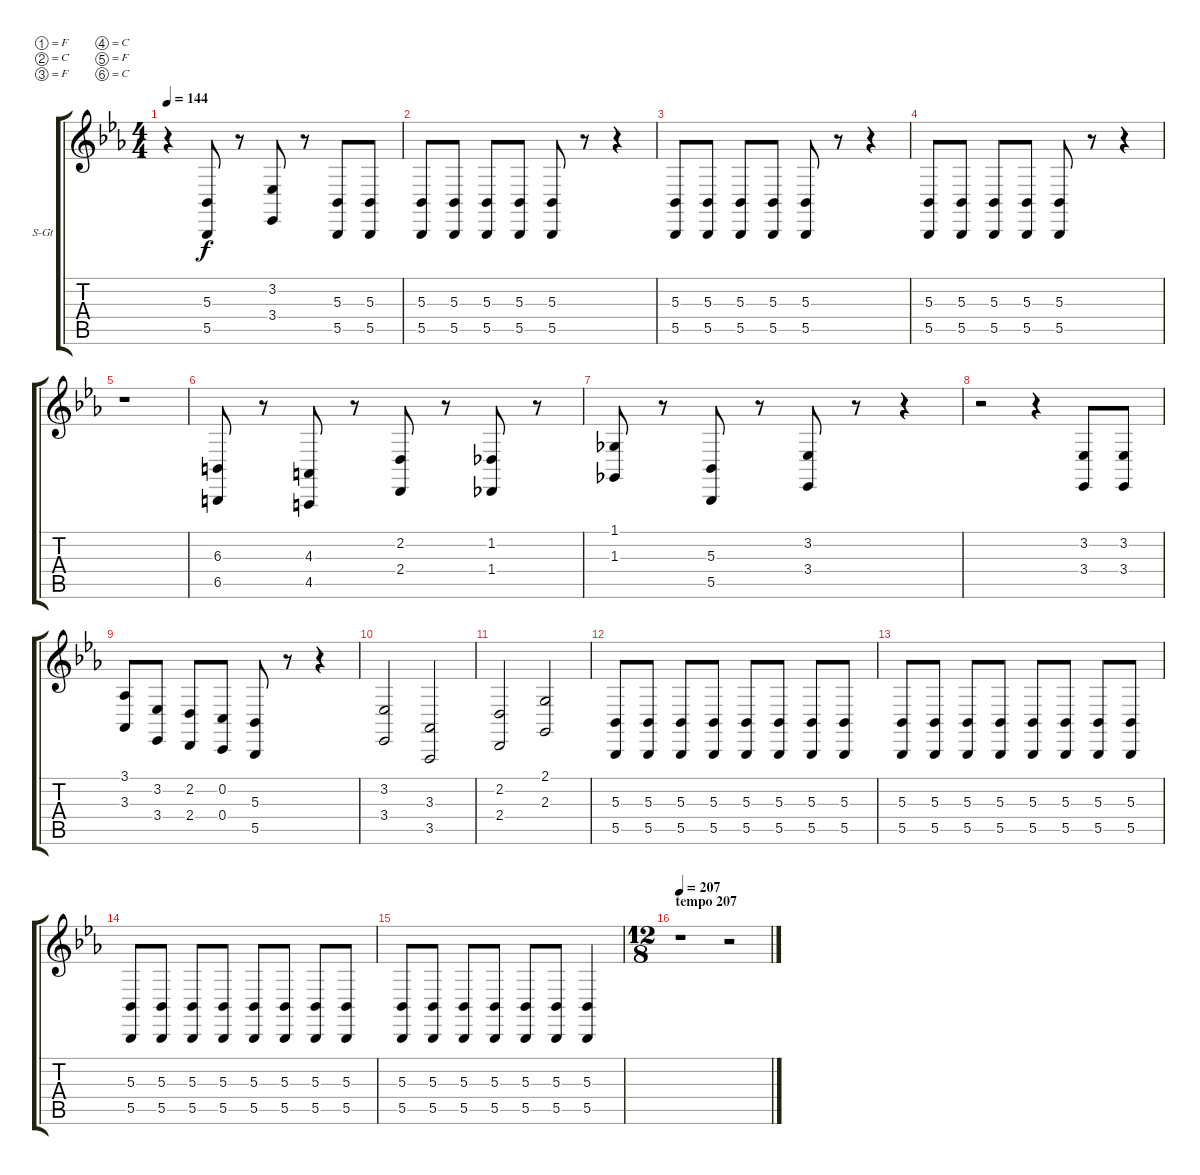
\bracketExtendMode groupsimilarinstruments
\firstSystemTrackNameOrientation horizontal
\otherSystemsTrackNameOrientation horizontal
\track ("Piano (LH) (Print)" "S-Gt") {instrument brightacousticpiano}
\staff {score tabs}
\tuning (F2 C2 F1 C1 F0 C0)
\displaytranspose 12
\ts (4 4)
\tempo 144
\clef g2
\ks eb
r.4{dy f} (5.3 5.5).8 r.8 (3.2 3.4).8 r.8 (5.3 5.5).8 (5.3 5.5).8 |
(5.3 5.5).8 (5.3 5.5).8 (5.3 5.5).8 (5.3 5.5).8 (5.3 5.5).8 r.8 r.4 |
(5.3 5.5).8 (5.3 5.5).8 (5.3 5.5).8 (5.3 5.5).8 (5.3 5.5).8 r.8 r.4 |
(5.3 5.5).8 (5.3 5.5).8 (5.3 5.5).8 (5.3 5.5).8 (5.3 5.5).8 r.8 r.4 |
r.1 |
(6.3 6.5).8 r.8 (4.3 4.5).8 r.8 (2.2 2.4).8 r.8 (1.2 1.4).8 r.8 |
(1.1 1.3).8 r.8 (5.3 5.5).8 r.8 (3.2 3.4).8 r.8 r.4 |
r.2 r.4 (3.2 3.4).8 (3.2 3.4).8 |
(3.1 3.3).8 (3.2 3.4).8 (2.2 2.4).8 (0.2 0.4).8 (5.3 5.5).8 r.8 r.4 |
(3.2 3.4).2 (3.3 3.5).2 |
(2.2 2.4).2 (2.1 2.3).2 |
(5.3 5.5).8 (5.3 5.5).8 (5.3 5.5).8 (5.3 5.5).8 (5.3 5.5).8 (5.3 5.5).8 (5.3 5.5).8 (5.3 5.5).8 |
(5.3 5.5).8 (5.3 5.5).8 (5.3 5.5).8 (5.3 5.5).8 (5.3 5.5).8 (5.3 5.5).8 (5.3 5.5).8 (5.3 5.5).8 |
(5.3 5.5).8 (5.3 5.5).8 (5.3 5.5).8 (5.3 5.5).8 (5.3 5.5).8 (5.3 5.5).8 (5.3 5.5).8 (5.3 5.5).8 |
(5.3 5.5).8 (5.3 5.5).8 (5.3 5.5).8 (5.3 5.5).8 (5.3 5.5).8 (5.3 5.5).8 (5.3 5.5).4 |
\ts (12 8)
\section ("" "tempo 207")
\tempo 207
r.1 r.2
